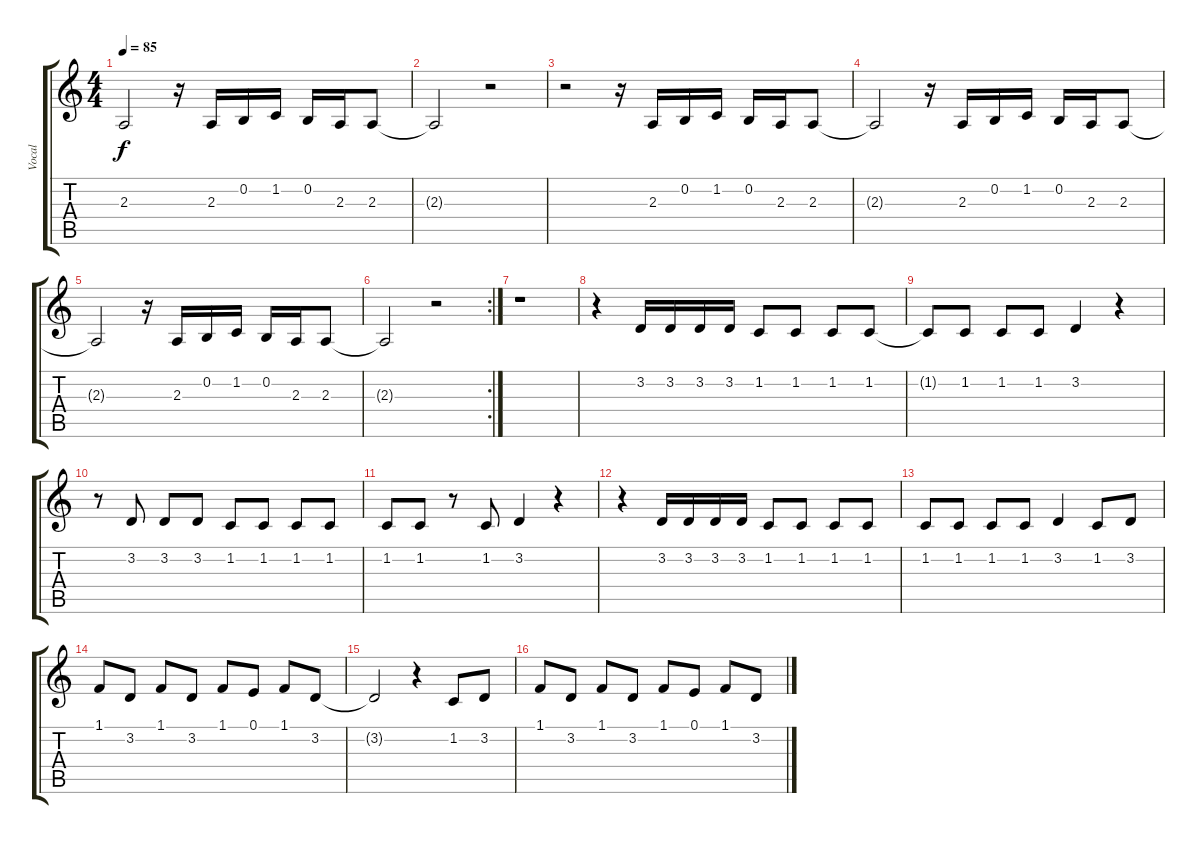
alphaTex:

\track ("Vocal" "Vocal") {instrument drawbarorgan}
\staff {score tabs}
\tuning (E4 B3 G3 D3 A2 E2) {hide}
\ts (4 4)
\tempo 85
\clef g2
\ks c
2.3{t}.2{dy f} r.16 2.3.16 0.2.16 1.2.16 0.2.16 2.3.16 2.3.8 |
2.3{t}.2 r.2 |
r.2 r.16 2.3.16 0.2.16 1.2.16 0.2.16 2.3.16 2.3.8 |
2.3{t}.2 r.16 2.3.16 0.2.16 1.2.16 0.2.16 2.3.16 2.3.8 |
2.3{t}.2 r.16 2.3.16 0.2.16 1.2.16 0.2.16 2.3.16 2.3.8 |
\rc 2
2.3{t}.2 r.2 |
r.1 |
r.4 3.2.16 3.2.16 3.2.16 3.2.16 1.2.8 1.2.8 1.2.8 1.2.8 |
1.2{t}.8 1.2.8 1.2.8 1.2.8 3.2.4 r.4 |
r.8 3.2.8 3.2.8 3.2.8 1.2.8 1.2.8 1.2.8 1.2.8 |
1.2.8 1.2.8 r.8 1.2.8 3.2.4 r.4 |
r.4 3.2.16 3.2.16 3.2.16 3.2.16 1.2.8 1.2.8 1.2.8 1.2.8 |
1.2.8 1.2.8 1.2.8 1.2.8 3.2.4 1.2.8 3.2.8 |
1.1.8 3.2.8 1.1.8 3.2.8 1.1.8 0.1.8 1.1.8 3.2.8 |
3.2{t}.2 r.4 1.2.8 3.2.8 |
1.1.8 3.2.8 1.1.8 3.2.8 1.1.8 0.1.8 1.1.8 3.2.8
